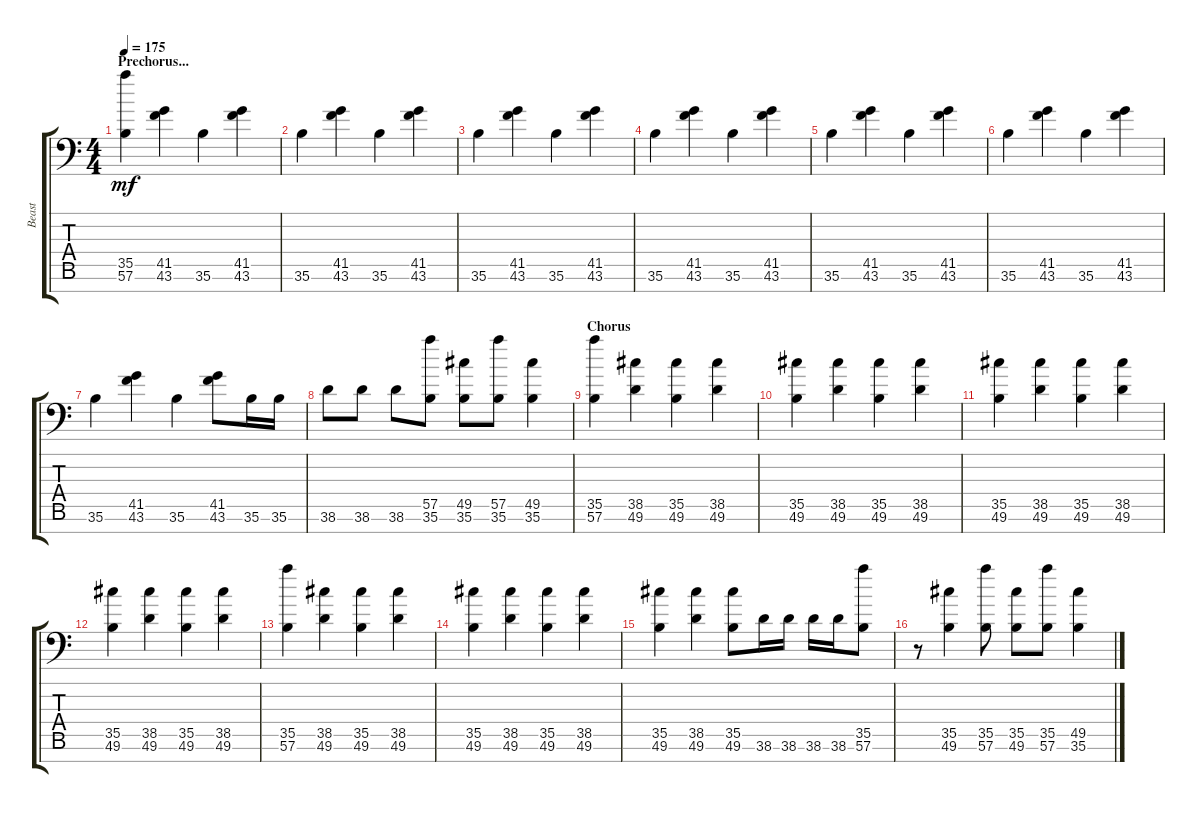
\track ("Beast" "Beast") {instrument acousticgrandpiano}
\staff {score tabs}
\tuning (C-1 C-1 C-1 C-1 C-1 C-1 C-1) {hide}
\ts (4 4)
\section ("" "Prechorus...")
\tempo 175
\clef f4
\ks c
(35.5 57.6).4{dy mf} (41.5 43.6).4 35.6.4 (41.5 43.6).4 |
35.6.4 (41.5 43.6).4 35.6.4 (41.5 43.6).4 |
35.6.4 (41.5 43.6).4 35.6.4 (41.5 43.6).4 |
35.6.4 (41.5 43.6).4 35.6.4 (41.5 43.6).4 |
35.6.4 (41.5 43.6).4 35.6.4 (41.5 43.6).4 |
35.6.4 (41.5 43.6).4 35.6.4 (41.5 43.6).4 |
35.6.4 (41.5 43.6).4 35.6.4 (41.5 43.6).8 35.6.16 35.6.16 |
38.6.8 38.6.8 38.6.8 (57.5 35.6).8 (49.5 35.6).8 (57.5 35.6).8 (49.5 35.6).4 |
\section ("" "Chorus")
(35.5 57.6).4 (38.5 49.6).4 (35.5 49.6).4 (38.5 49.6).4 |
(35.5 49.6).4 (38.5 49.6).4 (35.5 49.6).4 (38.5 49.6).4 |
(35.5 49.6).4 (38.5 49.6).4 (35.5 49.6).4 (38.5 49.6).4 |
(35.5 49.6).4 (38.5 49.6).4 (35.5 49.6).4 (38.5 49.6).4 |
(35.5 57.6).4 (38.5 49.6).4 (35.5 49.6).4 (38.5 49.6).4 |
(35.5 49.6).4 (38.5 49.6).4 (35.5 49.6).4 (38.5 49.6).4 |
(35.5 49.6).4 (38.5 49.6).4 (35.5 49.6).8 38.6.16 38.6.16 38.6.16 38.6.16 (35.5 57.6).8 |
r.8 (35.5 49.6).4 (35.5 57.6).8 (35.5 49.6).8 (35.5 57.6).8 (49.5 35.6).4
